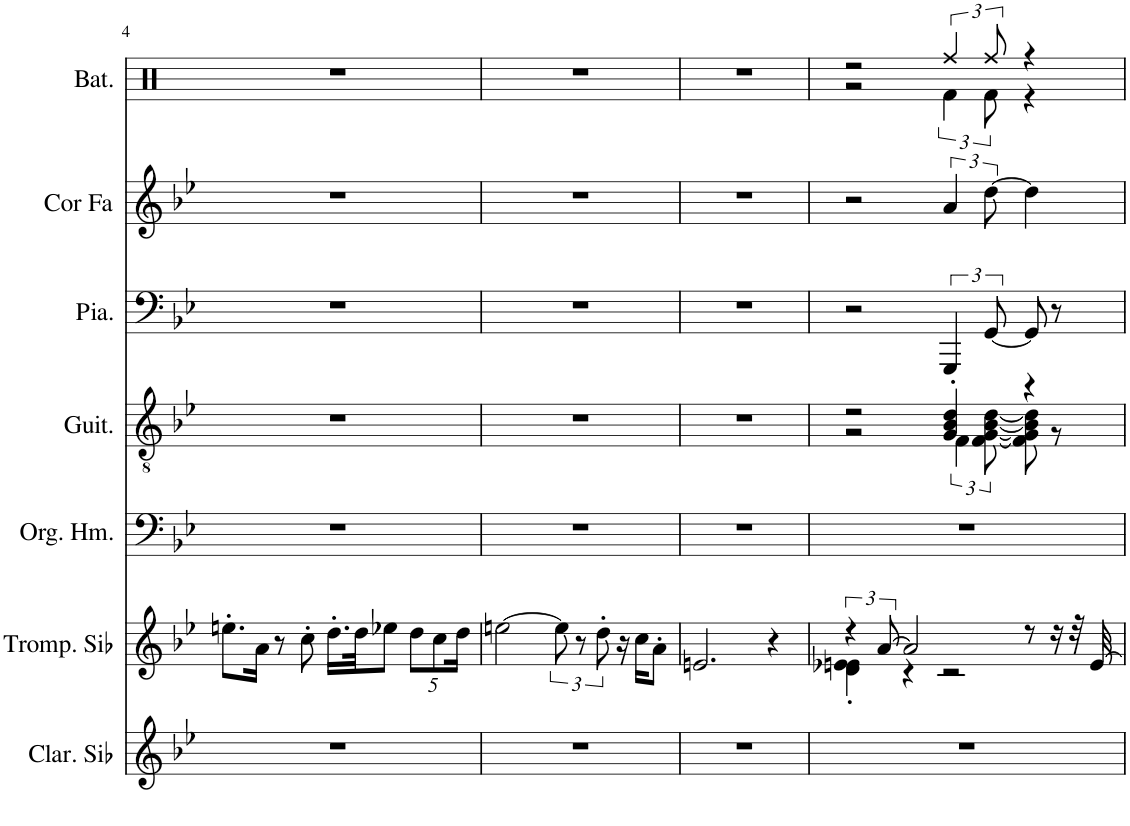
**kern	**kern	**kern	**kern	**kern	**kern	**kern
*part7	*part6	*part5	*part4	*part3	*part2	*part1
*staff7	*staff6	*staff5	*staff4	*staff3	*staff2	*staff1
*I"Clarinette en Sib	*I"Trompette en Sib, Trumpet	*I"Orgue Hammond, Drawbar Organ	*I"Guitare classique, Acoustic Guitar (nylon)	*I"Piano	*I"Cor en Fa, French Horn	*I"Batterie, Drums
*I'Clar. Sib	*I'Tromp. Sib	*I'Org. Hm.	*I'Guit.	*I'Pia.	*I'Cor Fa	*I'Bat.
!!LO:PB:g=z
*clefG2	*clefG2	*clefF4	*clefGv2	*clefF4	*clefG2	*clefX
*Trd1c2	*Trd1c2	*	*	*	*Trd4c7	*
*k[b-e-]	*k[b-e-]	*k[b-e-]	*k[b-e-]	*k[b-e-]	*k[b-e-]	*k[]
*M4/4	*M4/4	*M4/4	*M4/4	*M4/4	*M4/4	*M4/4
=4	=4	=4	=4	=4	=4	=4
1r	8.een'\L	1r	1r	1r	1r	1r
.	16a\Jk	.	.	.	.	.
.	8r	.	.	.	.	.
.	8cc'\	.	.	.	.	.
.	16.dd'\LL	.	.	.	.	.
.	32dd\JK	.	.	.	.	.
.	8ee-X\J	.	.	.	.	.
*	*Xbrackettup	*	*	*	*	*
.	10dd\L	.	.	.	.	.
.	10cc\	.	.	.	.	.
.	20dd\Jk	.	.	.	.	.
=5	=5	=5	=5	=5	=5	=5
1r	[2een\	1r	1r	1r	1r	1r
*	*brackettup	*	*	*	*	*
.	12ee\]	.	.	.	.	.
.	12r	.	.	.	.	.
.	12dd'\	.	.	.	.	.
.	16r	.	.	.	.	.
.	16cc\KL	.	.	.	.	.
.	8a'\J	.	.	.	.	.
=6	=6	=6	=6	=6	=6	=6
1r	2.en/	1r	1r	1r	1r	1r
.	4r	.	.	.	.	.
=7	=7	=7	=7	=7	=7	=7
*	*^	*	*^	*	*	*^
1r	6r	4d\' 4e-X\' 4en\'	1r	2r	2r	2r	2r	2r	2r
.	[12a/	.	.	.	.	.	.	.	.
.	2a/]	4r	.	.	.	.	.	.	.
.	.	2r	.	4G/' 4B-/' 4d/'	6F\	6GGG/	6a/	6Rff/	6Rf\
.	.	.	.	.	[12F\ [12G\ [12B-\ [12d\	[12GG/	[12dd\	12Rff/	12Rf\
.	8r	.	.	4r	8F\] 8G\] 8B-\] 8d\]	8GG/]	4dd\]	4r	4r
.	16r	.	.	.	8r	8r	.	.	.
.	32r	.	.	.	.	.	.	.	.
.	[32e/	.	.	.	.	.	.	.	.
*	*v	*v	*	*v	*v	*	*	*v	*v
=	=	=	=	=	=	=
*-	*-	*-	*-	*-	*-	*-
